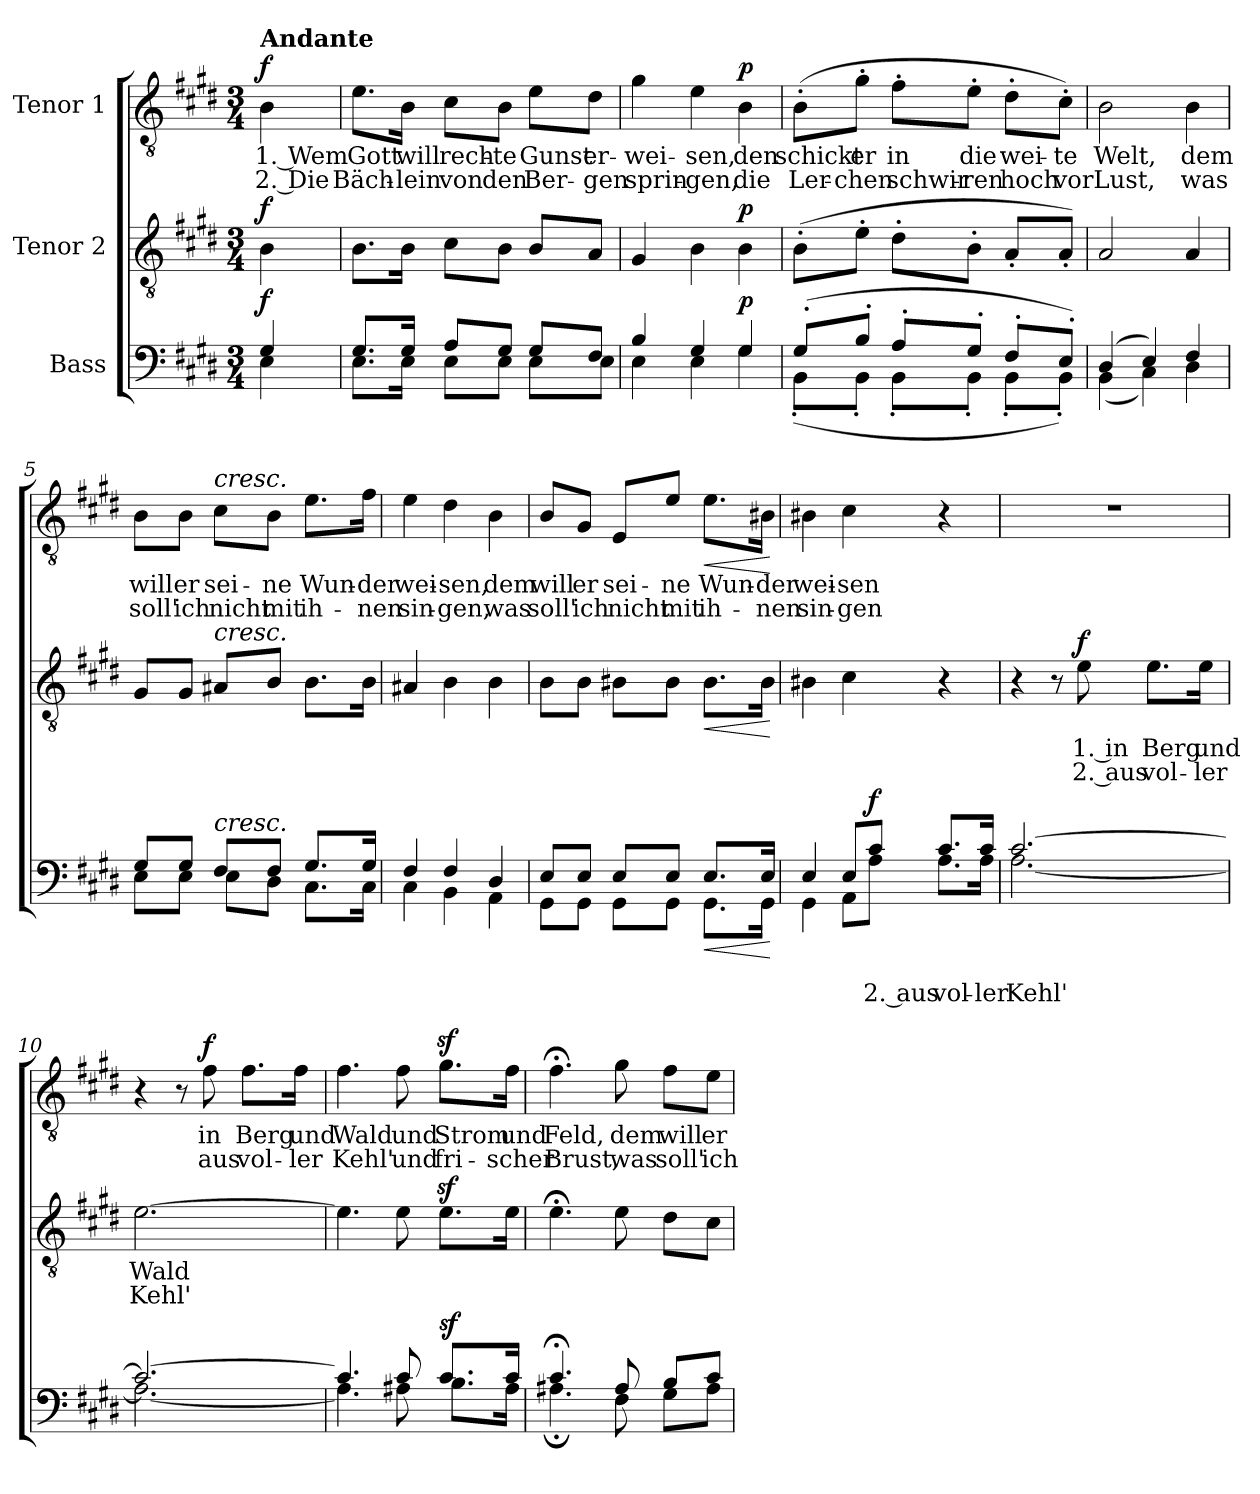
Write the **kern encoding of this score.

**kern	**text	**text	**dynam	**kern	**text	**text	**dynam	**kern	**text	**text	**dynam
*part3	*part3	*part3	*part3	*part2	*part2	*part2	*part2	*part1	*part1	*part1	*part1
*staff3	*staff3	*staff3	*staff3	*staff2	*staff2	*staff2	*staff2	*staff1	*staff1	*staff1	*staff1
*I"Bass	*	*	*	*I"Tenor 2	*	*	*	*I"Tenor 1	*	*	*
*clefF4	*	*	*	*clefGv2	*	*	*	*clefGv2	*	*	*
*k[f#c#g#d#]	*	*	*	*k[f#c#g#d#]	*	*	*	*k[f#c#g#d#]	*	*	*
*M3/4	*	*	*	*M3/4	*	*	*	*M3/4	*	*	*
*MM72	*	*	*	*MM72	*	*	*	*MM72	*	*	*
=	=	=	=	=	=	=	=	=	=	=	=
*^	*	*	*	*	*	*	*	*	*	*	*
!	!	!	!	!	!	!	!	!	!LO:TX:a:B:t=Andante	!	!	!
!	!	!	!	!LO:DY:a	!	!	!	!LO:DY:a	!	!	!	!LO:DY:a
4G#/	4E\	.	.	f	4B\	.	.	f	4B\	1. Wem	2. Die	f
=1	=1	=1	=1	=1	=1	=1	=1	=1	=1	=1	=1	=1
8.G#/L	8.E\L	.	.	.	8.B\L	.	.	.	8.e\L	Gott	Bäch-	.
16G#/Jk	16E\Jk	.	.	.	16B\Jk	.	.	.	16B\Jk	will	-lein	.
8A/L	8E\L	.	.	.	8c#\L	.	.	.	8c#\L	rech-	von	.
8G#/J	8E\J	.	.	.	8B\J	.	.	.	8B\J	-te	den	.
8G#/L	8E\L	.	.	.	8B/L	.	.	.	8e\L	Gunst	Ber-	.
8F#/J	8E\J	.	.	.	8A/J	.	.	.	8d#\J	er-	-gen	.
=2	=2	=2	=2	=2	=2	=2	=2	=2	=2	=2	=2	=2
4B/	4E\	.	.	.	4G#/	.	.	.	4g#\	-wei-	sprin-	.
4G#/	4E\	.	.	.	4B\	.	.	.	4e\	-sen,	-gen,	.
!	!	!	!	!LO:DY:a	!	!	!	!LO:DY:a	!	!	!	!LO:DY:a
4G#/	4G#\	.	.	p	4B\	.	.	p	4B\	den	die	p
=3	=3	=3	=3	=3	=3	=3	=3	=3	=3	=3	=3	=3
(8G#'/L	(8BB'\L	.	.	.	(8B'\L	.	.	.	(8B'\L	schickt	Ler-	.
8B'/J	8BB'\J	.	.	.	8e'\J	.	.	.	8g#'\J	er	-chen	.
8A'/L	8BB'\L	.	.	.	8d#'\L	.	.	.	8f#'\L	in	schwir-	.
8G#'/J	8BB'\J	.	.	.	8B'\J	.	.	.	8e'\J	die	-ren	.
8F#'/L	8BB'\L	.	.	.	8A'/L	.	.	.	8d#'\L	wei-	hoch	.
8E'/J)	8BB'\J)	.	.	.	8A'/J)	.	.	.	8c#'\J)	-te	vor	.
!!LO:LB:g=z
=4	=4	=4	=4	=4	=4	=4	=4	=4	=4	=4	=4	=4
(4D#/	(4BB\	.	.	.	2A/	.	.	.	2B\	Welt,	Lust,	.
4E/)	4C#\)	.	.	.	.	.	.	.	.	.	.	.
4F#/	4D#\	.	.	.	4A/	.	.	.	4B\	dem	was	.
=5	=5	=5	=5	=5	=5	=5	=5	=5	=5	=5	=5	=5
8G#/L	8E\L	.	.	.	8G#/L	.	.	.	8B\L	will	soll'	.
8G#/J	8E\J	.	.	.	8G#/J	.	.	.	8B\J	er	ich	.
!	!	!	!	!	!	!	!	!	!LO:TX:a:i:t=cresc.	!	!	!
!	!	!	!	!	!LO:TX:a:i:t=cresc.	!	!	!	!	!	!	!
!LO:TX:a:i:t=cresc.	!	!	!	!	!	!	!	!	!	!	!	!
8F#/L	8E\L	.	.	.	8A#X/L	.	.	.	8c#\L	sei-	nicht	.
8F#/J	8D#\J	.	.	.	8B/J	.	.	.	8B\J	-ne	mit	.
8.G#/L	8.C#\L	.	.	.	8.B\L	.	.	.	8.e\L	Wun-	ih-	.
16G#/Jk	16C#\Jk	.	.	.	16B\Jk	.	.	.	16f#\Jk	-der	-nen	.
=6	=6	=6	=6	=6	=6	=6	=6	=6	=6	=6	=6	=6
4F#/	4C#\	.	.	.	4A#X/	.	.	.	4e\	wei-	sin-	.
4F#/	4BB\	.	.	.	4B\	.	.	.	4d#\	-sen,	-gen,	.
4D#/	4AA\	.	.	.	4B\	.	.	.	4B\	dem	was	.
=7	=7	=7	=7	=7	=7	=7	=7	=7	=7	=7	=7	=7
8E/L	8GG#\L	.	.	.	8B\L	.	.	.	8B/L	will	soll'	.
8E/J	8GG#\J	.	.	.	8B\J	.	.	.	8G#/J	er	ich	.
8E/L	8GG#\L	.	.	.	8B#X\L	.	.	.	8E/L	sei-	nicht	.
8E/J	8GG#\J	.	.	.	8B#\J	.	.	.	8e/J	-ne	mit	.
!	!	!	!	!LO:HP:b	!	!	!	!LO:HP:b	!	!	!	!LO:HP:b
8.E/L	8.GG#\L	.	.	<	8.B#\L	.	.	<	8.e\L	Wun-	ih-	<
16E/Jk	16GG#\Jk	.	.	.	16B#\Jk	.	.	.	16B#X\Jk	-der	-nen	.
*v	*v	*	*	*	*	*	*	*	*	*	*	*
.	.	.	[	.	.	.	[	.	.	.	[
!!LO:LB:g=z
=8	=8	=8	=8	=8	=8	=8	=8	=8	=8	=8	=8
*^	*	*	*	*	*	*	*	*	*	*	*
4E/	4GG#\	.	.	.	4B#X\	.	.	.	4B#X\	wei-	sin-	.
8E/L	8AA\L	.	.	.	4c#\	.	.	.	4c#\	-sen	-gen	.
!	!	!	!	!LO:DY:a	!	!	!	!	!	!	!	!
8c#/J	8A\J	.	2. aus	f	.	.	.	.	.	.	.	.
8.c#/L	8.A\L	.	vol-	.	4r	.	.	.	4r	.	.	.
16c#/Jk	16A\Jk	.	-ler	.	.	.	.	.	.	.	.	.
=9	=9	=9	=9	=9	=9	=9	=9	=9	=9	=9	=9	=9
[2.c#/	[2.A\	.	Kehl'	.	4r	.	.	.	2.r	.	.	.
.	.	.	.	.	8r	.	.	.	.	.	.	.
!	!	!	!	!	!	!	!	!LO:DY:a	!	!	!	!
.	.	.	.	.	8e\	1. in	2. aus	f	.	.	.	.
.	.	.	.	.	8.e\L	Berg	vol-	.	.	.	.	.
.	.	.	.	.	16e\Jk	und	-ler	.	.	.	.	.
=10	=10	=10	=10	=10	=10	=10	=10	=10	=10	=10	=10	=10
2.c#/_	2.A\_	.	.	.	[2.e\	Wald	Kehl'	.	4r	.	.	.
.	.	.	.	.	.	.	.	.	8r	.	.	.
!	!	!	!	!	!	!	!	!	!	!	!	!LO:DY:a
.	.	.	.	.	.	.	.	.	8f#\	in	aus	f
.	.	.	.	.	.	.	.	.	8.f#\L	Berg	vol-	.
.	.	.	.	.	.	.	.	.	16f#\Jk	und	-ler	.
=11	=11	=11	=11	=11	=11	=11	=11	=11	=11	=11	=11	=11
4.c#/]	4.A\]	.	.	.	4.e\]	.	.	.	4.f#\	Wald	Kehl'	.
8c#/	8A#X\	.	.	.	8e\	.	.	.	8f#\	und	und	.
!	!	!	!	!LO:DY:a	!	!	!	!	!	!	!	!
8.c#/L	8.B\L	.	.	sf	8.ez>\L	.	.	.	8.g#z>\L	Strom	fri-	.
16c#/Jk	16A#\Jk	.	.	.	16e\Jk	.	.	.	16f#\Jk	und	-scher	.
!!LO:LB:g=z
=12	=12	=12	=12	=12	=12	=12	=12	=12	=12	=12	=12	=12
4.c#;</	4.A#X;\	.	.	.	4.e;<\	.	.	.	4.f#;<\	Feld,	Brust,	.
8A#/	8F#\	.	.	.	8e\	.	.	.	8g#\	dem	was	.
8B/L	8G#\L	.	.	.	8d#\L	.	.	.	8f#\L	will	soll'	.
8c#/J	8A#\J	.	.	.	8c#\J	.	.	.	8e\J	er	ich	.
*v	*v	*	*	*	*	*	*	*	*	*	*	*
=	=	=	=	=	=	=	=	=	=	=	=
*-	*-	*-	*-	*-	*-	*-	*-	*-	*-	*-	*-
